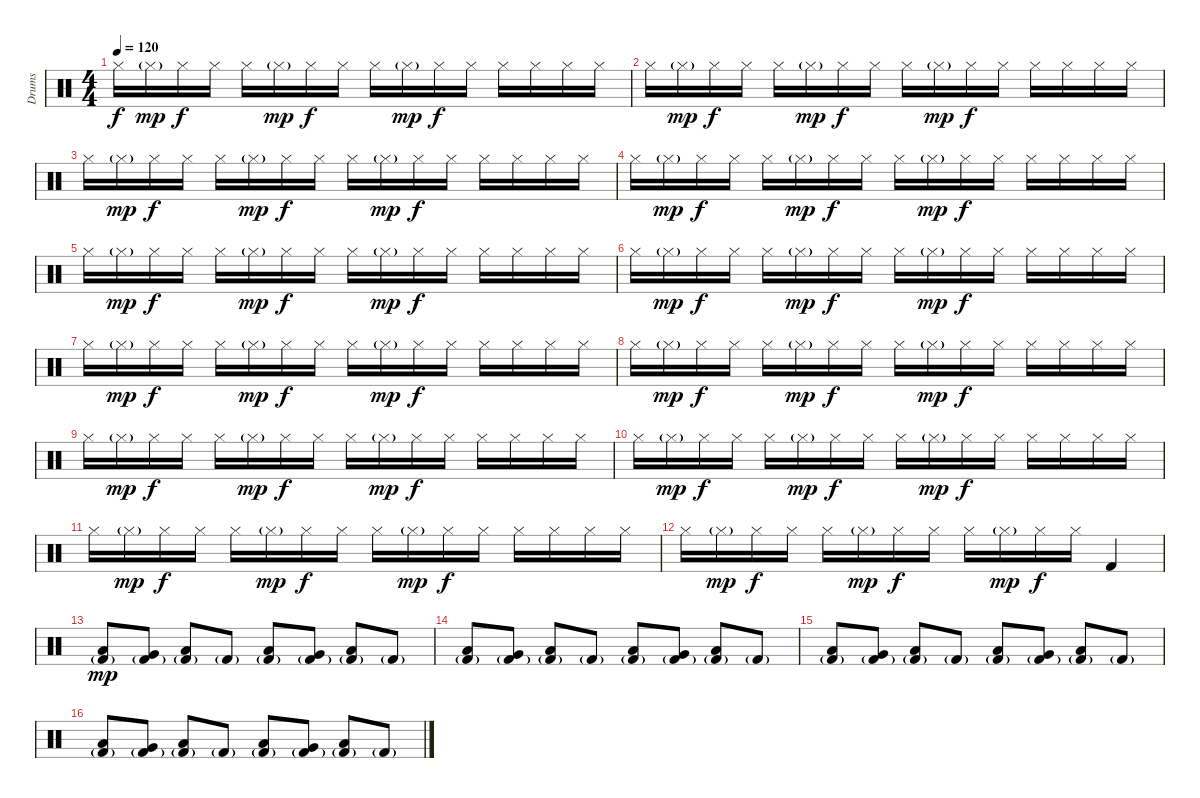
\track ("Drums" "Drums") {instrument percussion}
\staff {score}
\articulation defaults
\ts (4 4)
\tempo 120
\clef neutral
\ks c "Hi-Hat (closed)".16{dy f} "Hi-Hat (closed)"{g}.16{dy mp} "Hi-Hat (closed)".16{dy f} "Hi-Hat (closed)".16 "Hi-Hat (closed)".16 "Hi-Hat (closed)"{g}.16{dy mp} "Hi-Hat (closed)".16{dy f} "Hi-Hat (closed)".16 "Hi-Hat (closed)".16 "Hi-Hat (closed)"{g}.16{dy mp} "Hi-Hat (closed)".16{dy f} "Hi-Hat (closed)".16 "Hi-Hat (closed)".16 "Hi-Hat (closed)".16 "Hi-Hat (closed)".16 "Hi-Hat (closed)".16
|
"Hi-Hat (closed)".16 "Hi-Hat (closed)"{g}.16{dy mp} "Hi-Hat (closed)".16{dy f} "Hi-Hat (closed)".16 "Hi-Hat (closed)".16 "Hi-Hat (closed)"{g}.16{dy mp} "Hi-Hat (closed)".16{dy f} "Hi-Hat (closed)".16 "Hi-Hat (closed)".16 "Hi-Hat (closed)"{g}.16{dy mp} "Hi-Hat (closed)".16{dy f} "Hi-Hat (closed)".16 "Hi-Hat (closed)".16 "Hi-Hat (closed)".16 "Hi-Hat (closed)".16 "Hi-Hat (closed)".16 |
"Hi-Hat (closed)".16 "Hi-Hat (closed)"{g}.16{dy mp} "Hi-Hat (closed)".16{dy f} "Hi-Hat (closed)".16 "Hi-Hat (closed)".16 "Hi-Hat (closed)"{g}.16{dy mp} "Hi-Hat (closed)".16{dy f} "Hi-Hat (closed)".16 "Hi-Hat (closed)".16 "Hi-Hat (closed)"{g}.16{dy mp} "Hi-Hat (closed)".16{dy f} "Hi-Hat (closed)".16 "Hi-Hat (closed)".16 "Hi-Hat (closed)".16 "Hi-Hat (closed)".16 "Hi-Hat (closed)".16 |
"Hi-Hat (closed)".16 "Hi-Hat (closed)"{g}.16{dy mp} "Hi-Hat (closed)".16{dy f} "Hi-Hat (closed)".16 "Hi-Hat (closed)".16 "Hi-Hat (closed)"{g}.16{dy mp} "Hi-Hat (closed)".16{dy f} "Hi-Hat (closed)".16 "Hi-Hat (closed)".16 "Hi-Hat (closed)"{g}.16{dy mp} "Hi-Hat (closed)".16{dy f} "Hi-Hat (closed)".16 "Hi-Hat (closed)".16 "Hi-Hat (closed)".16 "Hi-Hat (closed)".16 "Hi-Hat (closed)".16 |
"Hi-Hat (closed)".16 "Hi-Hat (closed)"{g}.16{dy mp} "Hi-Hat (closed)".16{dy f} "Hi-Hat (closed)".16 "Hi-Hat (closed)".16 "Hi-Hat (closed)"{g}.16{dy mp} "Hi-Hat (closed)".16{dy f} "Hi-Hat (closed)".16 "Hi-Hat (closed)".16 "Hi-Hat (closed)"{g}.16{dy mp} "Hi-Hat (closed)".16{dy f} "Hi-Hat (closed)".16 "Hi-Hat (closed)".16 "Hi-Hat (closed)".16 "Hi-Hat (closed)".16 "Hi-Hat (closed)".16 |
"Hi-Hat (closed)".16 "Hi-Hat (closed)"{g}.16{dy mp} "Hi-Hat (closed)".16{dy f} "Hi-Hat (closed)".16 "Hi-Hat (closed)".16 "Hi-Hat (closed)"{g}.16{dy mp} "Hi-Hat (closed)".16{dy f} "Hi-Hat (closed)".16 "Hi-Hat (closed)".16 "Hi-Hat (closed)"{g}.16{dy mp} "Hi-Hat (closed)".16{dy f} "Hi-Hat (closed)".16 "Hi-Hat (closed)".16 "Hi-Hat (closed)".16 "Hi-Hat (closed)".16 "Hi-Hat (closed)".16 |
"Hi-Hat (closed)".16 "Hi-Hat (closed)"{g}.16{dy mp} "Hi-Hat (closed)".16{dy f} "Hi-Hat (closed)".16 "Hi-Hat (closed)".16 "Hi-Hat (closed)"{g}.16{dy mp} "Hi-Hat (closed)".16{dy f} "Hi-Hat (closed)".16 "Hi-Hat (closed)".16 "Hi-Hat (closed)"{g}.16{dy mp} "Hi-Hat (closed)".16{dy f} "Hi-Hat (closed)".16 "Hi-Hat (closed)".16 "Hi-Hat (closed)".16 "Hi-Hat (closed)".16 "Hi-Hat (closed)".16 |
"Hi-Hat (closed)".16 "Hi-Hat (closed)"{g}.16{dy mp} "Hi-Hat (closed)".16{dy f} "Hi-Hat (closed)".16 "Hi-Hat (closed)".16 "Hi-Hat (closed)"{g}.16{dy mp} "Hi-Hat (closed)".16{dy f} "Hi-Hat (closed)".16 "Hi-Hat (closed)".16 "Hi-Hat (closed)"{g}.16{dy mp} "Hi-Hat (closed)".16{dy f} "Hi-Hat (closed)".16 "Hi-Hat (closed)".16 "Hi-Hat (closed)".16 "Hi-Hat (closed)".16 "Hi-Hat (closed)".16 |
"Hi-Hat (closed)".16 "Hi-Hat (closed)"{g}.16{dy mp} "Hi-Hat (closed)".16{dy f} "Hi-Hat (closed)".16 "Hi-Hat (closed)".16 "Hi-Hat (closed)"{g}.16{dy mp} "Hi-Hat (closed)".16{dy f} "Hi-Hat (closed)".16 "Hi-Hat (closed)".16 "Hi-Hat (closed)"{g}.16{dy mp} "Hi-Hat (closed)".16{dy f} "Hi-Hat (closed)".16 "Hi-Hat (closed)".16 "Hi-Hat (closed)".16 "Hi-Hat (closed)".16 "Hi-Hat (closed)".16 |
"Hi-Hat (closed)".16 "Hi-Hat (closed)"{g}.16{dy mp} "Hi-Hat (closed)".16{dy f} "Hi-Hat (closed)".16 "Hi-Hat (closed)".16 "Hi-Hat (closed)"{g}.16{dy mp} "Hi-Hat (closed)".16{dy f} "Hi-Hat (closed)".16 "Hi-Hat (closed)".16 "Hi-Hat (closed)"{g}.16{dy mp} "Hi-Hat (closed)".16{dy f} "Hi-Hat (closed)".16 "Hi-Hat (closed)".16 "Hi-Hat (closed)".16 "Hi-Hat (closed)".16 "Hi-Hat (closed)".16 |
"Hi-Hat (closed)".16 "Hi-Hat (closed)"{g}.16{dy mp} "Hi-Hat (closed)".16{dy f} "Hi-Hat (closed)".16 "Hi-Hat (closed)".16 "Hi-Hat (closed)"{g}.16{dy mp} "Hi-Hat (closed)".16{dy f} "Hi-Hat (closed)".16 "Hi-Hat (closed)".16 "Hi-Hat (closed)"{g}.16{dy mp} "Hi-Hat (closed)".16{dy f} "Hi-Hat (closed)".16 "Hi-Hat (closed)".16 "Hi-Hat (closed)".16 "Hi-Hat (closed)".16 "Hi-Hat (closed)".16 |
"Hi-Hat (closed)".16 "Hi-Hat (closed)"{g}.16{dy mp} "Hi-Hat (closed)".16{dy f} "Hi-Hat (closed)".16 "Hi-Hat (closed)".16 "Hi-Hat (closed)"{g}.16{dy mp} "Hi-Hat (closed)".16{dy f} "Hi-Hat (closed)".16 "Hi-Hat (closed)".16 "Hi-Hat (closed)"{g}.16{dy mp} "Hi-Hat (closed)".16{dy f} "Hi-Hat (closed)".16 "Kick (hit) 2".4{volume 16} |
("Low Floor Tom (hit)" "Kick (hit) 2"{g}).8{dy mp} ("Very Low Tom (hit)" "Kick (hit) 2"{g}).8 ("Low Tom (hit)" "Kick (hit) 2"{g}).8 "Kick (hit) 2"{g}.8 ("Low Floor Tom (hit)" "Kick (hit) 2"{g}).8 ("Very Low Tom (hit)" "Kick (hit) 2"{g}).8 ("Low Tom (hit)" "Kick (hit) 2"{g}).8 "Kick (hit) 2"{g}.8 |
("Low Floor Tom (hit)" "Kick (hit) 2"{g}).8 ("Very Low Tom (hit)" "Kick (hit) 2"{g}).8 ("Low Tom (hit)" "Kick (hit) 2"{g}).8 "Kick (hit) 2"{g}.8 ("Low Floor Tom (hit)" "Kick (hit) 2"{g}).8 ("Very Low Tom (hit)" "Kick (hit) 2"{g}).8 ("Low Tom (hit)" "Kick (hit) 2"{g}).8 "Kick (hit) 2"{g}.8 |
("Low Floor Tom (hit)" "Kick (hit) 2"{g}).8 ("Very Low Tom (hit)" "Kick (hit) 2"{g}).8 ("Low Tom (hit)" "Kick (hit) 2"{g}).8 "Kick (hit) 2"{g}.8 ("Low Floor Tom (hit)" "Kick (hit) 2"{g}).8 ("Very Low Tom (hit)" "Kick (hit) 2"{g}).8 ("Low Tom (hit)" "Kick (hit) 2"{g}).8 "Kick (hit) 2"{g}.8 |
("Low Floor Tom (hit)" "Kick (hit) 2"{g}).8 ("Very Low Tom (hit)" "Kick (hit) 2"{g}).8 ("Low Tom (hit)" "Kick (hit) 2"{g}).8 "Kick (hit) 2"{g}.8 ("Low Floor Tom (hit)" "Kick (hit) 2"{g}).8 ("Very Low Tom (hit)" "Kick (hit) 2"{g}).8 ("Low Tom (hit)" "Kick (hit) 2"{g}).8 "Kick (hit) 2"{g}.8
